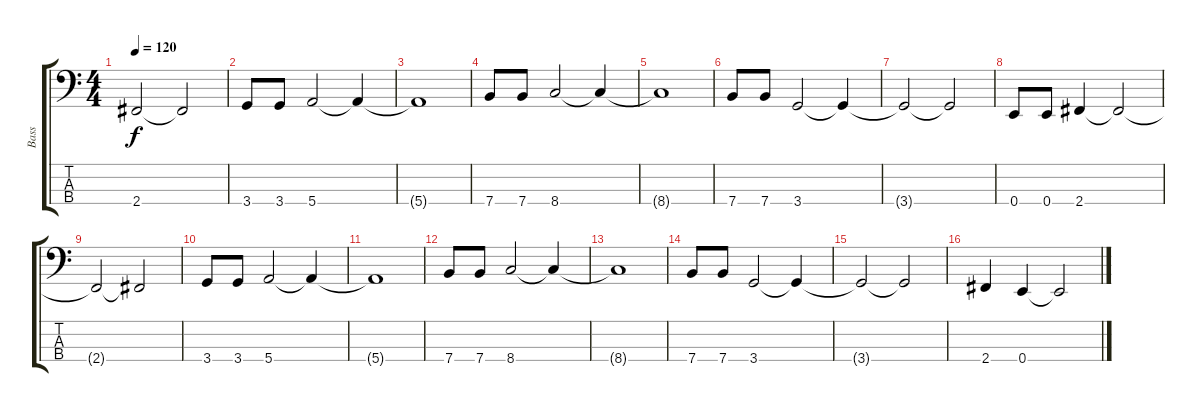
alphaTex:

\track ("Bass" "Bass") {instrument electricbassfinger}
\staff {score tabs}
\tuning (G2 D2 A1 E1) {hide}
\ts (4 4)
\tempo 120
\clef f4
\ks c
2.4{t}.2{dy f} 2.4{t}.2 |
3.4.8 3.4.8 5.4.2 5.4{t}.4 |
5.4{t}.1 |
7.4.8 7.4.8 8.4.2 8.4{t}.4 |
8.4{t}.1 |
7.4.8 7.4.8 3.4.2 3.4{t}.4 |
3.4{t}.2 3.4{t}.2 |
0.4.8 0.4.8 2.4.4 2.4{t}.2 |
2.4{t}.2 2.4{t}.2 |
3.4.8 3.4.8 5.4.2 5.4{t}.4 |
5.4{t}.1 |
7.4.8 7.4.8 8.4.2 8.4{t}.4 |
8.4{t}.1 |
7.4.8 7.4.8 3.4.2 3.4{t}.4 |
3.4{t}.2 3.4{t}.2 |
2.4.4 0.4.4 0.4{t}.2
